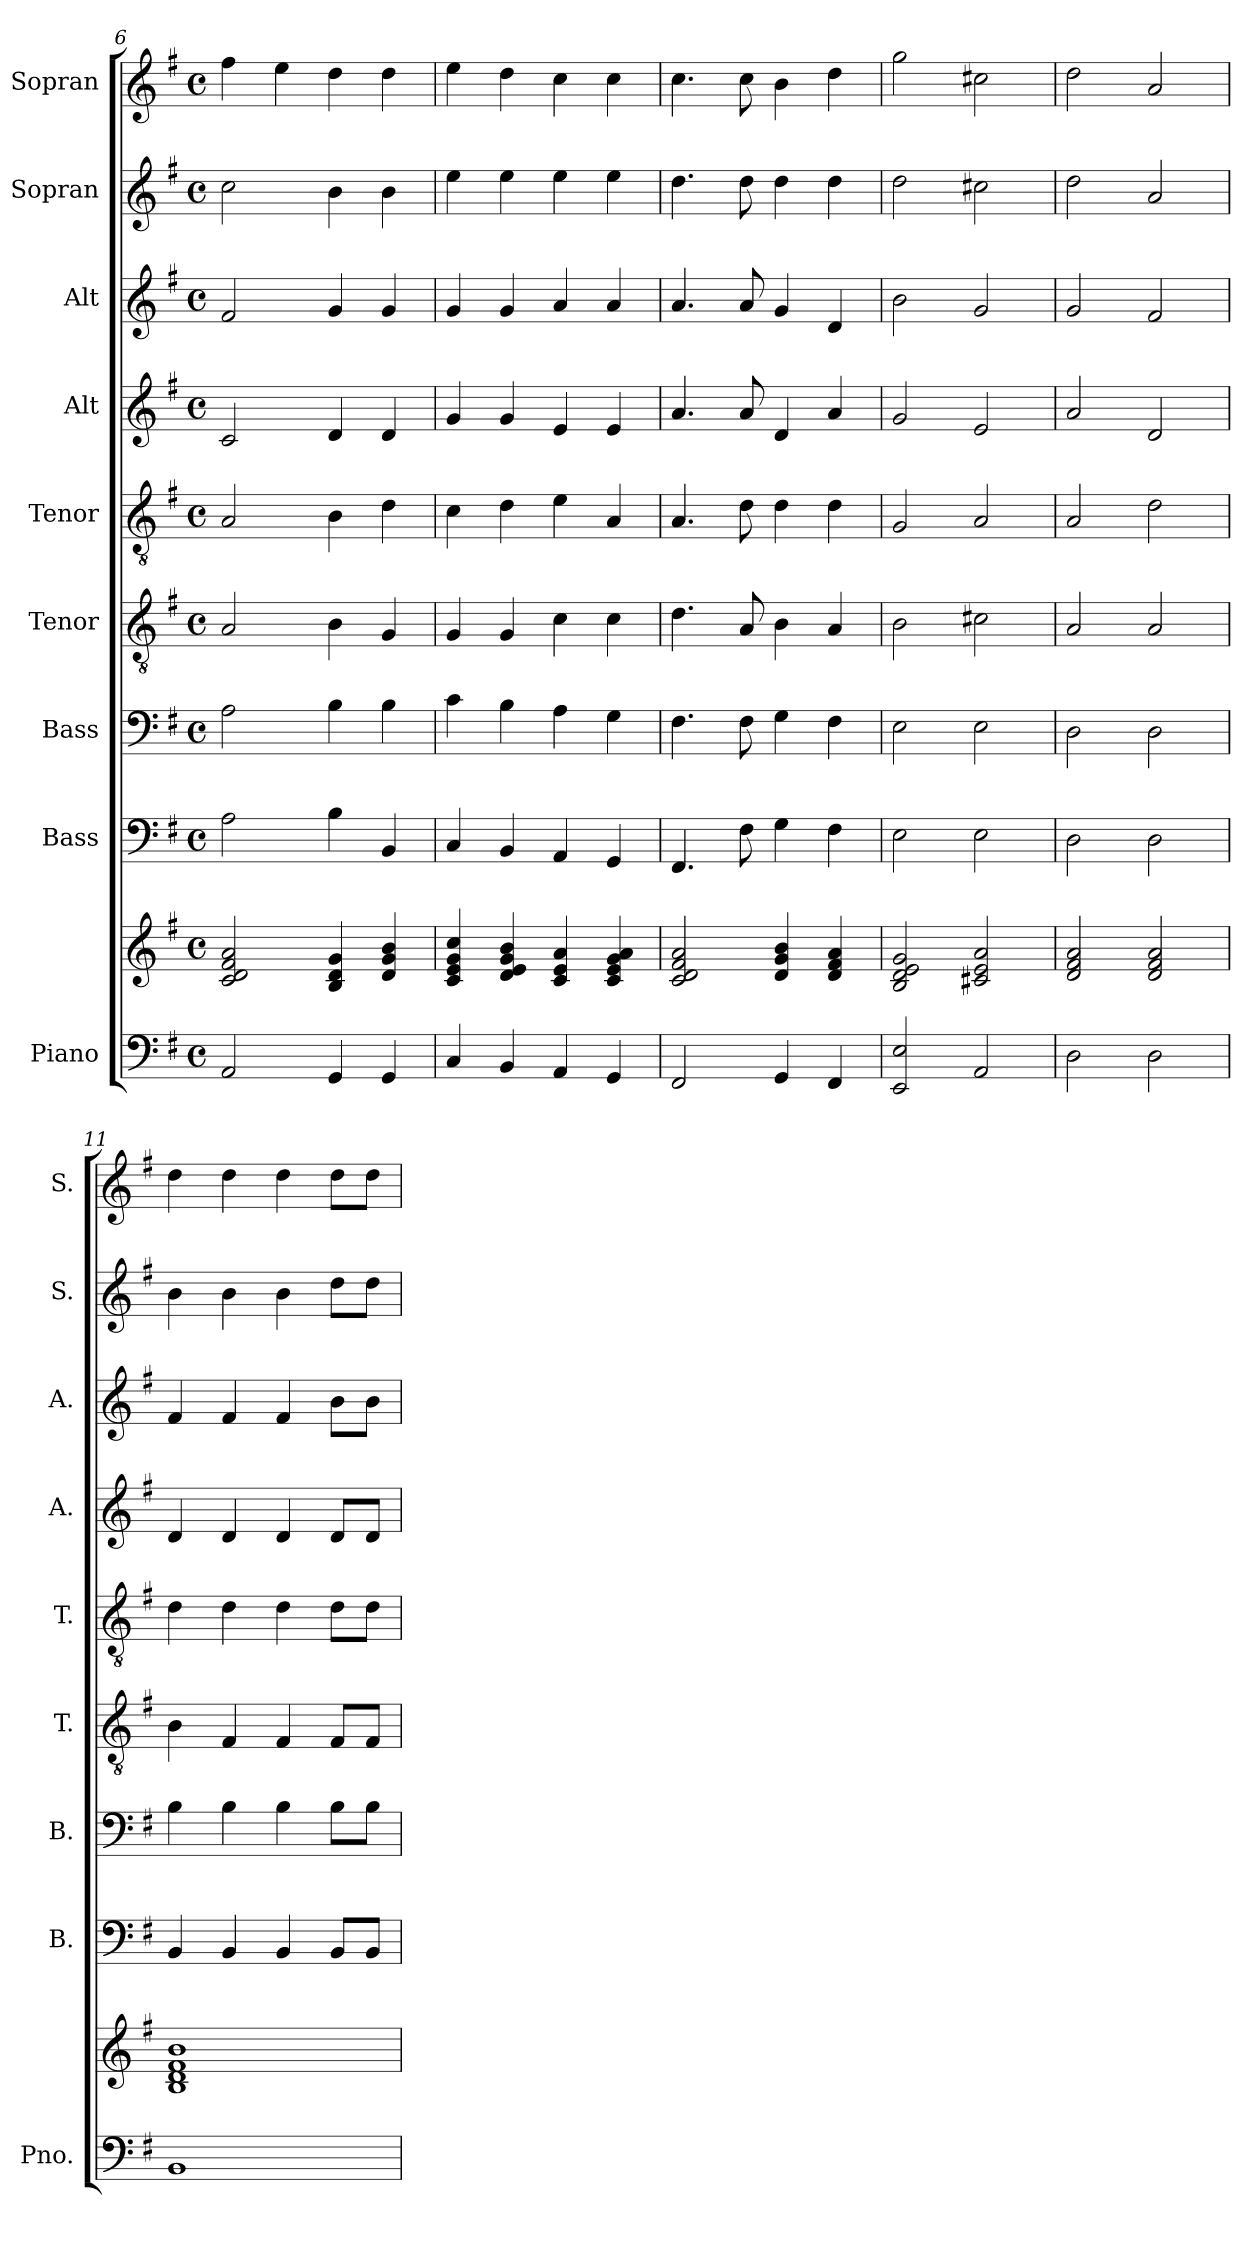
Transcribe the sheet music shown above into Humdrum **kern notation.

**kern	**kern	**kern	**kern	**kern	**kern	**kern	**kern	**kern	**kern
*part9	*part9	*part8	*part7	*part6	*part5	*part4	*part3	*part2	*part1
*staff10	*staff9	*staff8	*staff7	*staff6	*staff5	*staff4	*staff3	*staff2	*staff1
*I"Piano	*	*I"Bass	*I"Bass	*I"Tenor	*I"Tenor	*I"Alt	*I"Alt	*I"Sopran	*I"Sopran
*I'Pno.	*	*I'B.	*I'B.	*I'T.	*I'T.	*I'A.	*I'A.	*I'S.	*I'S.
*clefF4	*clefG2	*clefF4	*clefF4	*clefGv2	*clefGv2	*clefG2	*clefG2	*clefG2	*clefG2
*k[f#]	*k[f#]	*k[f#]	*k[f#]	*k[f#]	*k[f#]	*k[f#]	*k[f#]	*k[f#]	*k[f#]
*M4/4	*M4/4	*M4/4	*M4/4	*M4/4	*M4/4	*M4/4	*M4/4	*M4/4	*M4/4
*met(c)	*met(c)	*met(c)	*met(c)	*met(c)	*met(c)	*met(c)	*met(c)	*met(c)	*met(c)
=6	=6	=6	=6	=6	=6	=6	=6	=6	=6
2AA/	2c/ 2d/ 2f#/ 2a/	2A\	2A\	2A/	2A/	2c/	2f#/	2cc\	4ff#\
.	.	.	.	.	.	.	.	.	4ee\
4GG/	4B/ 4d/ 4g/	4B\	4B\	4B\	4B\	4d/	4g/	4b\	4dd\
4GG/	4d/ 4g/ 4b/	4BB/	4B\	4G/	4d\	4d/	4g/	4b\	4dd\
!!LO:PB:g=z
=7	=7	=7	=7	=7	=7	=7	=7	=7	=7
4C/	4c/ 4e/ 4g/ 4cc/	4C/	4c\	4G/	4c\	4g/	4g/	4ee\	4ee\
4BB/	4d/ 4e/ 4g/ 4b/	4BB/	4B\	4G/	4d\	4g/	4g/	4ee\	4dd\
4AA/	4c/ 4e/ 4a/	4AA/	4A\	4c\	4e\	4e/	4a/	4ee\	4cc\
4GG/	4c/ 4e/ 4g/ 4a/	4GG/	4G\	4c\	4A/	4e/	4a/	4ee\	4cc\
=8	=8	=8	=8	=8	=8	=8	=8	=8	=8
2FF#/	2c/ 2d/ 2f#/ 2a/	4.FF#/	4.F#\	4.d\	4.A/	4.a/	4.a/	4.dd\	4.cc\
.	.	8F#\	8F#\	8A/	8d\	8a/	8a/	8dd\	8cc\
4GG/	4d/ 4g/ 4b/	4G\	4G\	4B\	4d\	4d/	4g/	4dd\	4b\
4FF#/	4d/ 4f#/ 4a/	4F#\	4F#\	4A/	4d\	4a/	4d/	4dd\	4dd\
=9	=9	=9	=9	=9	=9	=9	=9	=9	=9
2EE/ 2E/	2B/ 2d/ 2e/ 2g/	2E\	2E\	2B\	2G/	2g/	2b\	2dd\	2gg\
2AA/	2c#X/ 2e/ 2a/	2E\	2E\	2c#X\	2A/	2e/	2g/	2cc#X\	2cc#X\
=10	=10	=10	=10	=10	=10	=10	=10	=10	=10
2D\	2d/ 2f#/ 2a/	2D\	2D\	2A/	2A/	2a/	2g/	2dd\	2dd\
2D\	2d/ 2f#/ 2a/	2D\	2D\	2A/	2d\	2d/	2f#/	2a/	2a/
=11	=11	=11	=11	=11	=11	=11	=11	=11	=11
1BB	1B 1d 1f# 1b	4BB/	4B\	4B\	4d\	4d/	4f#/	4b\	4dd\
.	.	4BB/	4B\	4F#/	4d\	4d/	4f#/	4b\	4dd\
.	.	4BB/	4B\	4F#/	4d\	4d/	4f#/	4b\	4dd\
.	.	8BB/L	8B\L	8F#/L	8d\L	8d/L	8b\L	8dd\L	8dd\L
.	.	8BB/J	8B\J	8F#/J	8d\J	8d/J	8b\J	8dd\J	8dd\J
=	=	=	=	=	=	=	=	=	=
*-	*-	*-	*-	*-	*-	*-	*-	*-	*-
